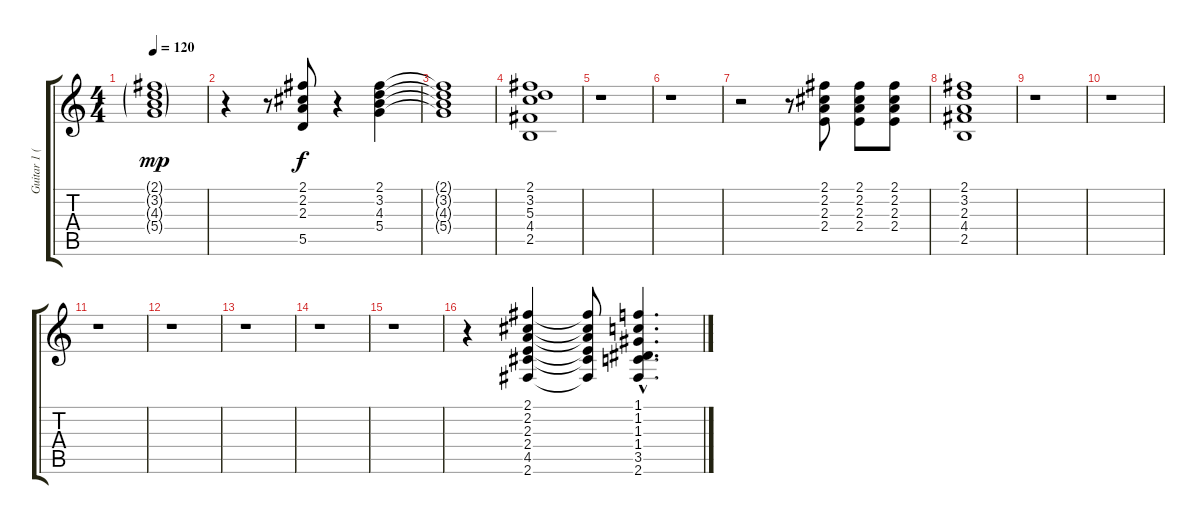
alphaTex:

\track ("Guitar 1 (Lead)" "Guitar 1 (") {instrument acousticguitarnylon}
\staff {score tabs}
\tuning (E4 B3 G3 D3 A2 E2) {hide}
\ts (4 4)
\tempo 120
\clef g2
\ks c
(2.1{g} 3.2{g} 4.3{g} 5.4{g}).1{dy mp} |
r.4 r.8 (2.1 2.2 2.3 5.5).8{dy f} r.4 (2.1 3.2 4.3 5.4).4 |
(2.1{t} 3.2{t} 4.3{t} 5.4{t}).1 |
(2.1 3.2 5.3 4.4 2.5).1 |
r.1 |
r.1 |
r.2 r.8 (2.1 2.2 2.3 2.4).8 (2.1 2.2 2.3 2.4).8 (2.1 2.2 2.3 2.4).8 |
(2.1 3.2 2.3 4.4 2.5).1 |
r.1 |
r.1 |
r.1 |
r.1 |
r.1 |
r.1 |
r.1 |
r.4 (2.1 2.2 2.3 2.4 4.5 2.6).4 (2.1{t} 2.2{t} 2.3{t} 2.4{t} 4.5{t} 2.6{t}).8 (1.1{hac} 1.2{hac} 1.3{hac} 1.4{hac} 3.5{hac} 2.6{hac}).4{d}
